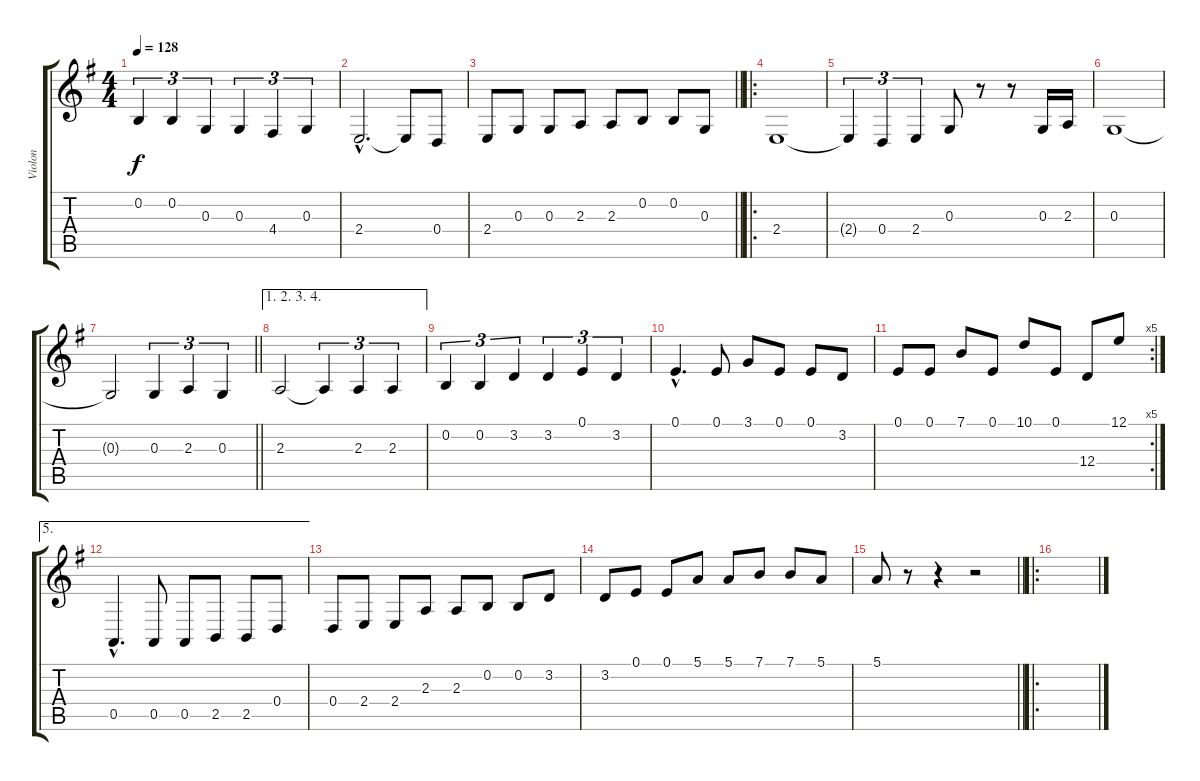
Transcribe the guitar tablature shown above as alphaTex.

\track ("Violon" "Violon") {instrument cello}
\staff {score tabs}
\tuning (E4 B3 G3 D3 A2 E2) {hide}
\ts (4 4)
\tempo 128
\clef g2
\ks g
0.2.4{tu (3 2) dy f} 0.2.4{tu (3 2)} 0.3.4{tu (3 2)} 0.3.4{tu (3 2)} 4.4.4{tu (3 2)} 0.3.4{tu (3 2)} |
2.4{hac}.2{d} 2.4{t}.8 0.4.8 |
\barLineRight lightlight
2.4.8 0.3.8 0.3.8 2.3.8 2.3.8 0.2.8 0.2.8 0.3.8 |
\ro
2.4.1 |
2.4{t}.4{tu (3 2)} 0.4.4{tu (3 2)} 2.4.4{tu (3 2)} 0.3.8 r.8 r.8 0.3.16 2.3.16 |
0.3.1 |
\barLineRight lightlight
0.3{t}.2 0.3.4{tu (3 2)} 2.3.4{tu (3 2)} 0.3.4{tu (3 2)} |
\ae (1 2 3 4)
2.3.2 2.3{t}.4{tu (3 2)} 2.3.4{tu (3 2)} 2.3.4{tu (3 2)} |
0.2.4{tu (3 2)} 0.2.4{tu (3 2)} 3.2.4{tu (3 2)} 3.2.4{tu (3 2)} 0.1.4{tu (3 2)} 3.2.4{tu (3 2)} |
0.1{hac}.4{d} 0.1.8 3.1.8 0.1.8 0.1.8 3.2.8 |
\rc 5
0.1.8 0.1.8 7.1.8 0.1.8 10.1.8 0.1.8 12.4.8 12.1.8 |
\ae 5
0.5{hac}.4{d} 0.5.8 0.5.8 2.5.8 2.5.8 0.4.8 |
0.4.8 2.4.8 2.4.8 2.3.8 2.3.8 0.2.8 0.2.8 3.2.8 |
3.2.8 0.1.8 0.1.8 5.1.8 5.1.8 7.1.8 7.1.8 5.1.8 |
\barLineRight lightlight
5.1.8 r.8 r.4 r.2 |
\ro
